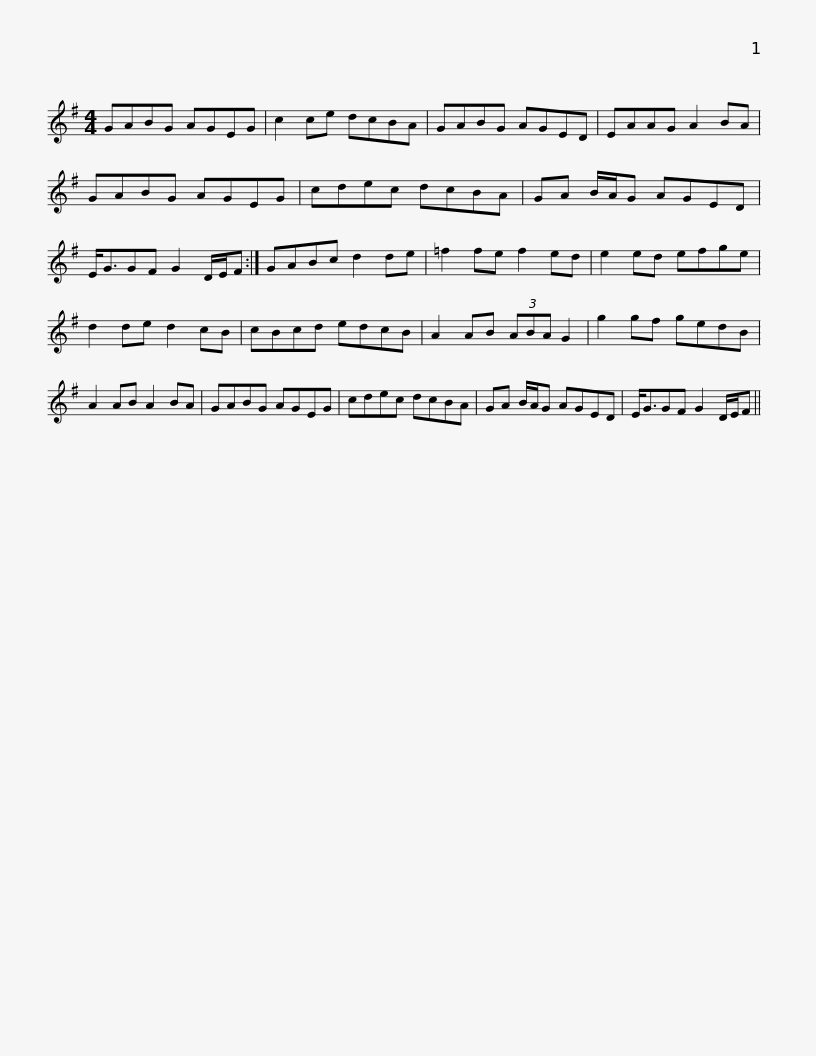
X:1
L:1/8
M:4/4
I:linebreak $
K:G
V:1 treble
V:1
 GABG AGEG | c2 ce dcBA | GABG AGED | EAAG A2 BA | GABG AGEG | %5
 cdec dcBA |$ GA B/A/G AGED | E<GGF G2 D/E/F :| GABc d2 de | =f2 fe f2 ed | %10
 e2 ed efge | d2 de d2 cB |$ cBcd edcB | A2 AB (3ABA G2 | g2 gf gedB | %15
 A2 AB A2 BA | GABG AGEG | cdec dcBA |$ GA B/A/G AGED | E<GGF G2 D/E/F || %20
